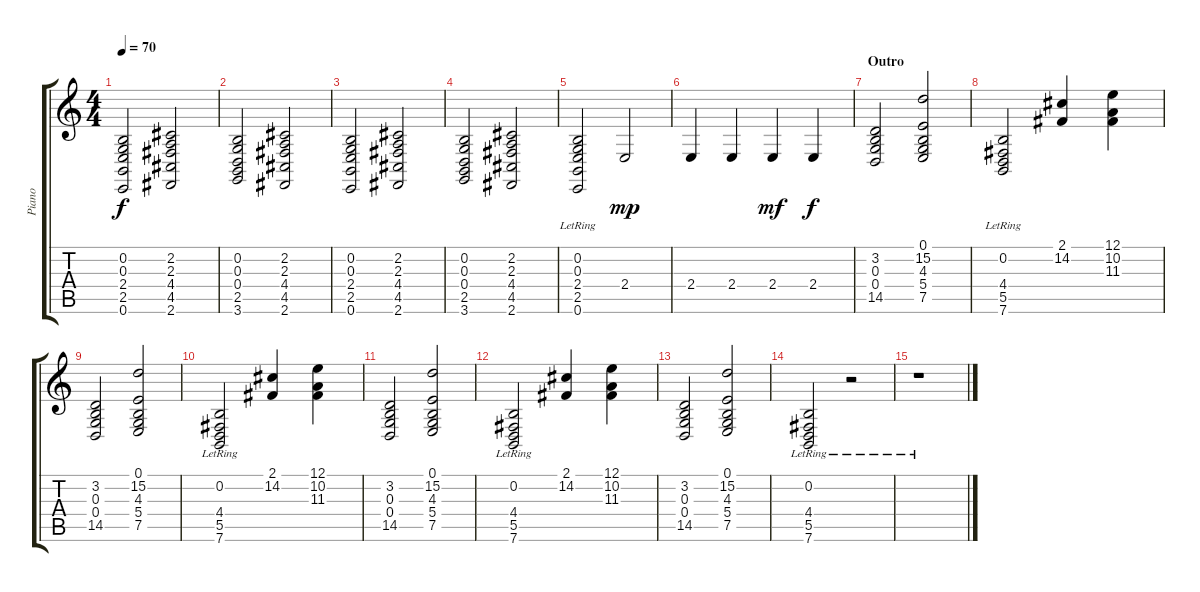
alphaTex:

\track ("Piano" "Piano") {instrument acousticgrandpiano}
\staff {score tabs}
\tuning (E4 B3 G3 D3 A2 E2) {hide}
\ts (4 4)
\tempo 70
\clef g2
\ks c
(0.2 0.3 2.4 2.5 0.6).2{dy f} (2.2 2.3 4.4 4.5 2.6).2 |
(0.2 0.3 0.4 2.5 3.6).2 (2.2 2.3 4.4 4.5 2.6).2 |
(0.2 0.3 2.4 2.5 0.6).2 (2.2 2.3 4.4 4.5 2.6).2 |
(0.2 0.3 0.4 2.5 3.6).2 (2.2 2.3 4.4 4.5 2.6).2 |
(0.2{lr} 0.3{lr} 2.4 2.5{lr} 0.6{lr}).2 2.4.2{dy mp} |
2.4.4 2.4.4 2.4.4{dy mf} 2.4.4{dy f} |
\section ("" "Outro")
(3.2 0.3 0.4 14.5).2 (0.1 15.2 4.3 5.4 7.5).2 |
(0.2 4.4{lr} 5.5{lr} 7.6{lr}).2 (2.1 14.2).4 (12.1 10.2 11.3).4 |
(3.2 0.3 0.4 14.5).2 (0.1 15.2 4.3 5.4 7.5).2 |
(0.2 4.4{lr} 5.5{lr} 7.6{lr}).2 (2.1 14.2).4 (12.1 10.2 11.3).4 |
(3.2 0.3 0.4 14.5).2 (0.1 15.2 4.3 5.4 7.5).2 |
(0.2 4.4{lr} 5.5{lr} 7.6{lr}).2 (2.1 14.2).4 (12.1 10.2 11.3).4 |
(3.2 0.3 0.4 14.5).2 (0.1 15.2 4.3 5.4 7.5).2 |
(0.2 4.4{lr} 5.5{lr} 7.6).2 r.2 |
r.1
